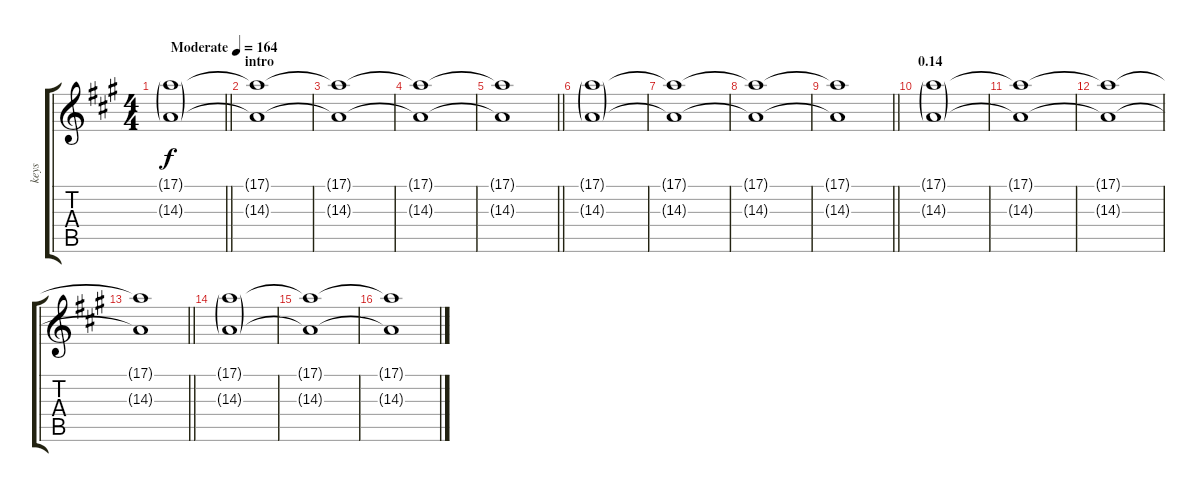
\track ("keys" "keys") {instrument drawbarorgan}
\staff {score tabs}
\tuning (E4 B3 G3 D3 A2 E2) {hide}
\ts (4 4)
\tempo (164 "Moderate")
\clef g2
\barLineRight lightlight
\ks a
(17.1{g} 14.3{g}).1{dy f instrument drawbarorgan} |
\section ("" "intro")
(17.1{t} 14.3{t}).1 |
(17.1{t} 14.3{t}).1 |
(17.1{t} 14.3{t}).1 |
\barLineRight lightlight
(17.1{t} 14.3{t}).1 |
(17.1{g} 14.3{g}).1 |
(17.1{t} 14.3{t}).1 |
(17.1{t} 14.3{t}).1 |
\barLineRight lightlight
(17.1{t} 14.3{t}).1 |
\section ("" "0.14")
(17.1{g} 14.3{g}).1 |
(17.1{t} 14.3{t}).1 |
(17.1{t} 14.3{t}).1 |
\barLineRight lightlight
(17.1{t} 14.3{t}).1 |
(17.1{g} 14.3{g}).1 |
(17.1{t} 14.3{t}).1 |
(17.1{t} 14.3{t}).1
